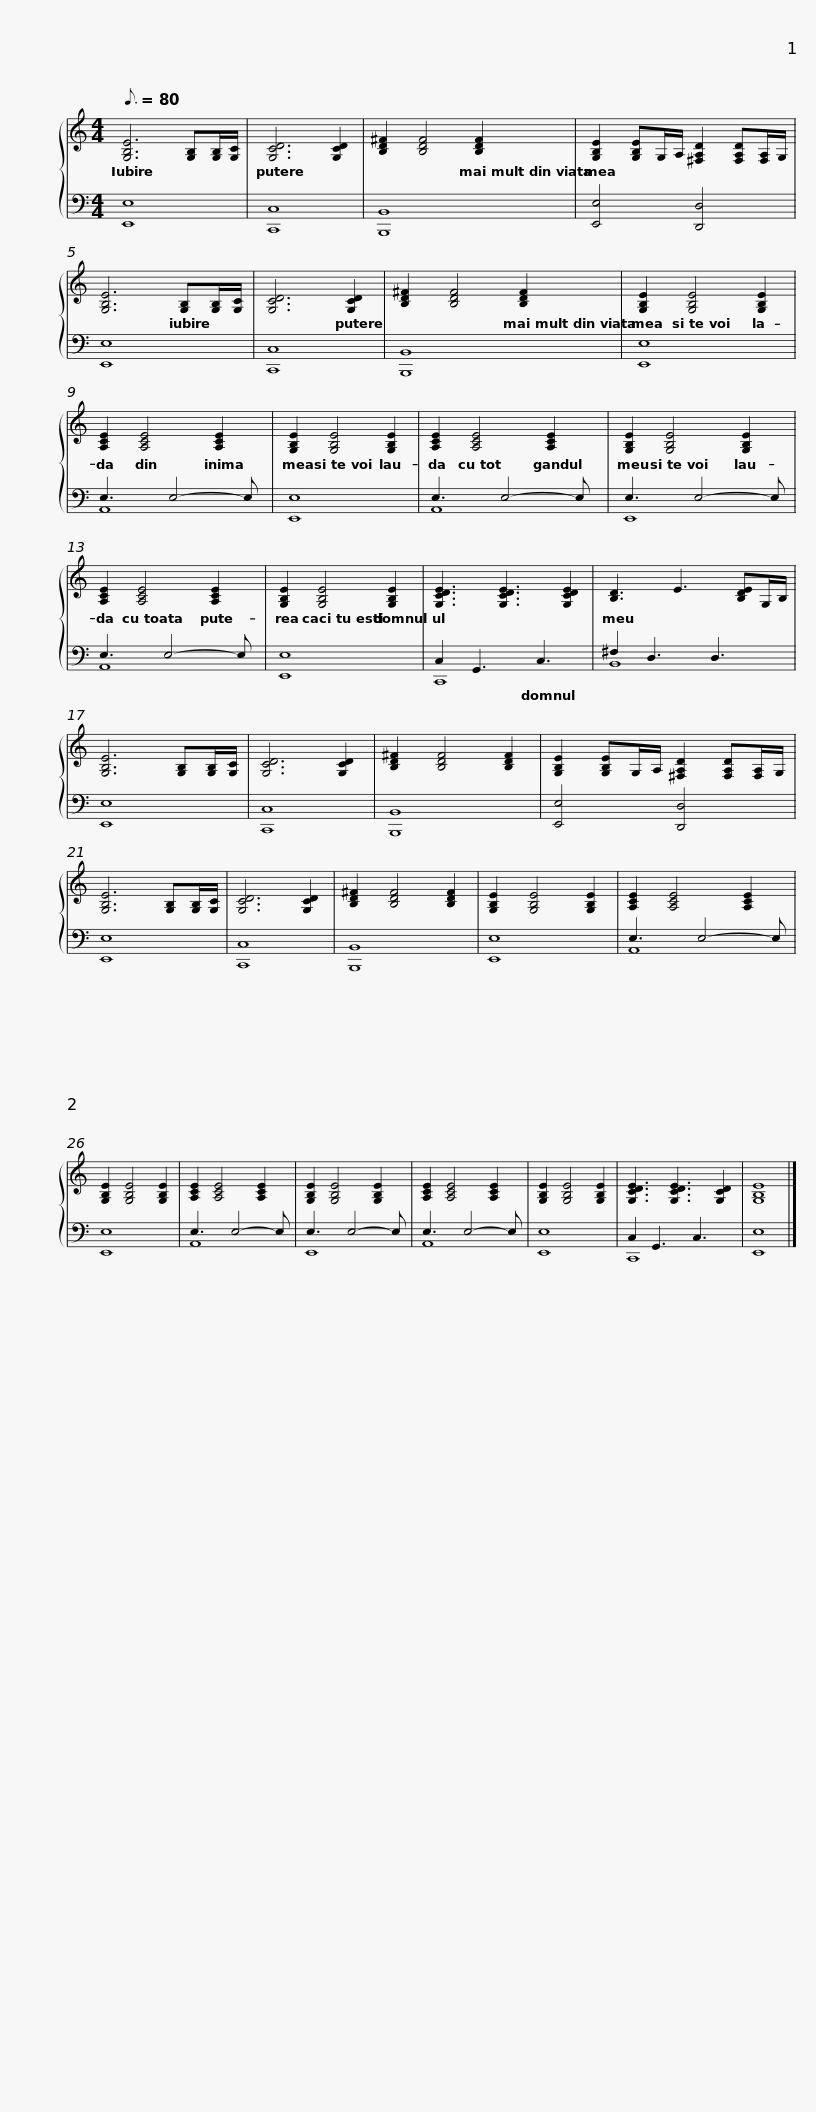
X:1
%%score { 1 | ( 2 3 ) }
L:1/8
Q:3/16=80
M:4/4
I:linebreak $
K:C
V:1 treble
V:2 bass
V:3 bass
V:1
 [G,B,E]6 [G,B,][G,B,]/[G,C]/ | [G,CD]6 [G,CD]2 | [B,D^F]2 [B,DF]4 [B,DF]2 | [G,B,E]2 [G,B,E]G,/A,/ [^F,A,D]2 [F,A,D][F,A,]/G,/ | [G,B,E]6 [G,B,][G,B,]/[G,C]/ | %5
 [G,CD]6 [G,CD]2 |$ [B,D^F]2 [B,DF]4 [B,DF]2 | [G,B,E]2 [G,B,E]4 [G,B,E]2 | [A,CE]2 [A,CE]4 [A,CE]2 | [G,B,E]2 [G,B,E]4 [G,B,E]2 | %10
 [A,CE]2 [A,CE]4 [A,CE]2 |$ [G,B,E]2 [G,B,E]4 [G,B,E]2 | [A,CE]2 [A,CE]4 [A,CE]2 | [G,B,E]2 [G,B,E]4 [G,B,E]2 | [G,CDE]3 [G,CDE]3 [G,CDE]2 | %15
 [B,D]3 E3 [B,DE]G,/B,/ |$ [G,B,E]6 [G,B,][G,B,]/[G,C]/ | [G,CD]6 [G,CD]2 | [B,D^F]2 [B,DF]4 [B,DF]2 | [G,B,E]2 [G,B,E]G,/A,/ [^F,A,D]2 [F,A,D][F,A,]/G,/ | %20
 [G,B,E]6 [G,B,][G,B,]/[G,C]/ | [G,CD]6 [G,CD]2 | [B,D^F]2 [B,DF]4 [B,DF]2 |$ [G,B,E]2 [G,B,E]4 [G,B,E]2 | [A,CE]2 [A,CE]4 [A,CE]2 | %25
 [G,B,E]2 [G,B,E]4 [G,B,E]2 | [A,CE]2 [A,CE]4 [A,CE]2 | [G,B,E]2 [G,B,E]4 [G,B,E]2 | [A,CE]2 [A,CE]4 [A,CE]2 | [G,B,E]2 [G,B,E]4 [G,B,E]2 | %30
 [G,CDE]3 [G,CDE]3 [G,CD]2 |$ [G,B,E]8 |] %32
V:2
 [E,,E,]8 | [C,,C,]8 | [B,,,B,,]8 | [E,,E,]4 [D,,D,]4 | [E,,E,]8 | %5
 [C,,C,]8 |$ [B,,,B,,]8 | [E,,E,]8 | E,3 E,4- E, | [E,,E,]8 | %10
 E,3 E,4- E, |$ E,3 E,4- E, | E,3 E,4- E, | [E,,E,]8 | C,2 G,,3 C,3 | %15
 ^F,2 D,3 D,3 |$ [E,,E,]8 | [C,,C,]8 | [B,,,B,,]8 | [E,,E,]4 [D,,D,]4 | %20
 [E,,E,]8 | [C,,C,]8 | [B,,,B,,]8 |$ [E,,E,]8 | E,3 E,4- E, | %25
 [E,,E,]8 | E,3 E,4- E, | E,3 E,4- E, | E,3 E,4- E, | [E,,E,]8 | %30
 C,2 G,,3 C,3 |$ E,8 |] %32
V:3
 x8 | x8 | x8 | x8 | x8 | %5
 x8 |$ x8 | x8 | A,,8 | x8 | %10
 A,,8 |$ E,,8 | A,,8 | x8 | C,,8 | %15
 B,,8 |$ x8 | x8 | x8 | x8 | %20
 x8 | x8 | x8 |$ x8 | A,,8 | %25
 x8 | A,,8 | E,,8 | A,,8 | x8 | %30
 C,,8 |$ E,,8 |] %32
